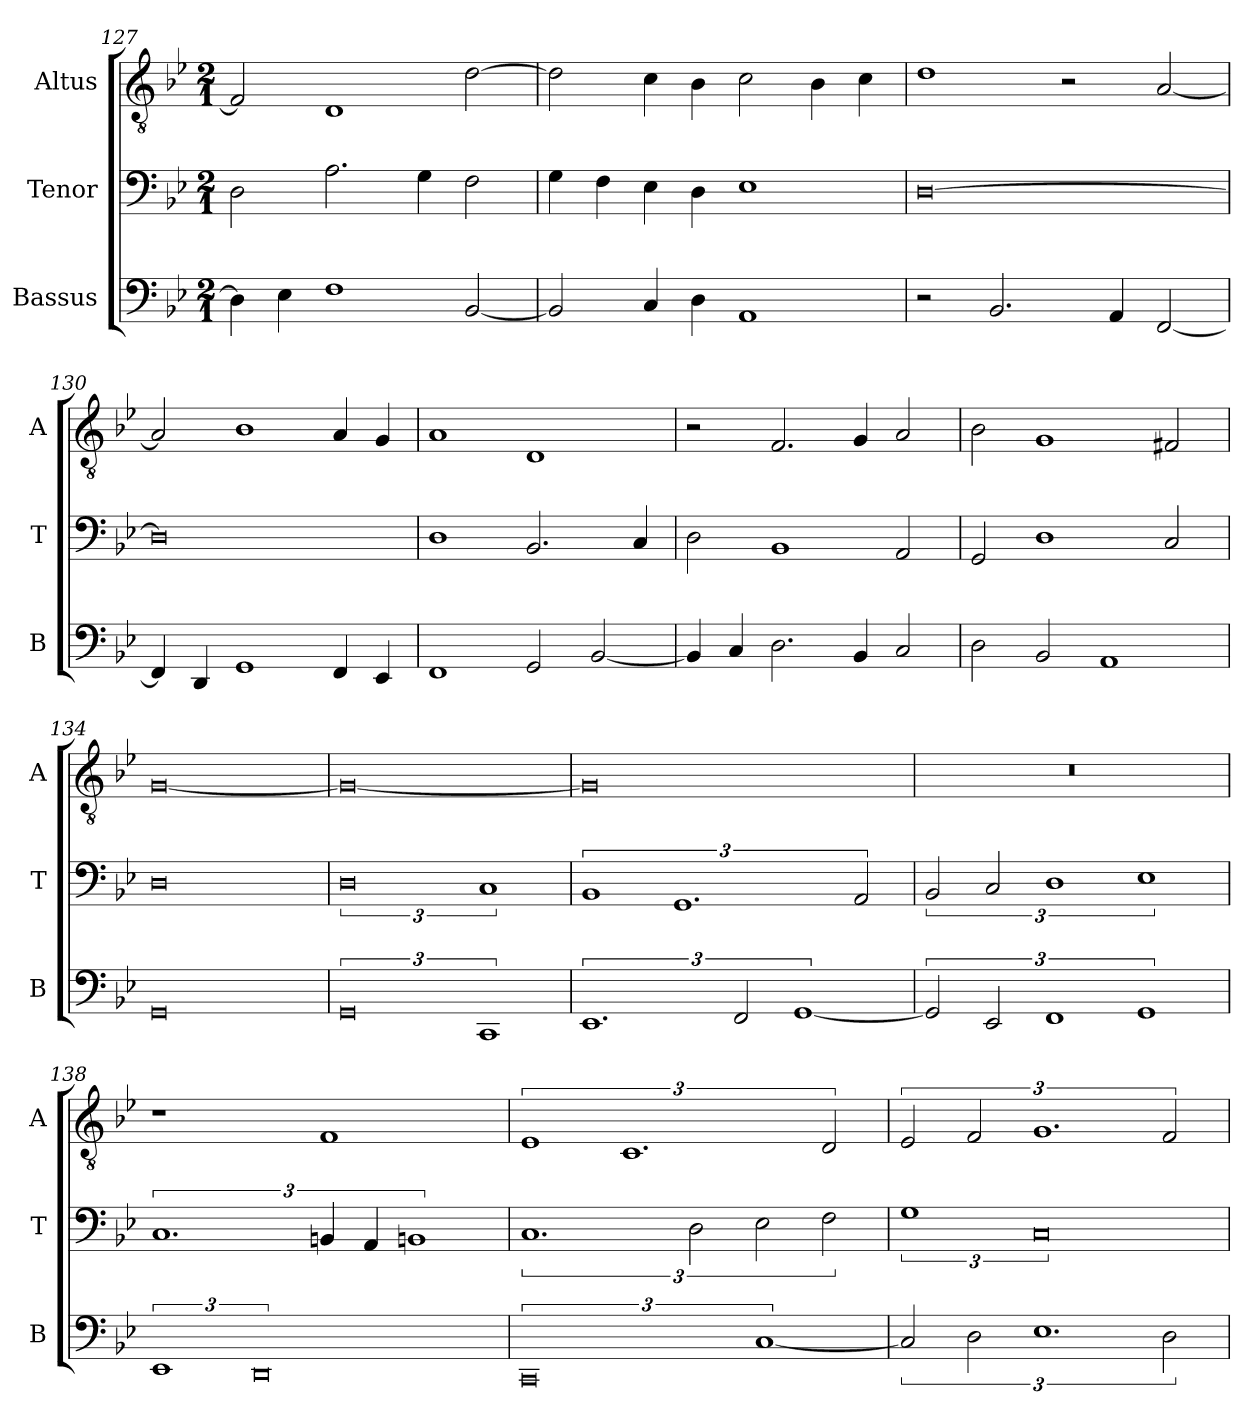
**kern	**kern	**kern
*part3	*part2	*part1
*staff3	*staff2	*staff1
*I"Bassus	*I"Tenor	*I"Altus
*I'B	*I'T	*I'A
*clefF4	*clefF4	*clefGv2
*k[b-e-]	*k[b-e-]	*k[b-e-]
*M2/1	*M2/1	*M2/1
=127	=127	=127
4D\]	2D\	2F/]
4E-\	.	.
1F	2.A\	1D
.	4G\	.
[2BB-/	2F\	[2d\
=128	=128	=128
2BB-/]	4G\	2d\]
.	4F\	.
4C/	4E-\	4c\
4D\	4D\	4B-\
1AA	1E-	2c\
.	.	4B-\
.	.	4c\
=129	=129	=129
2r	[0D	1d
2.BB-/	.	.
.	.	2r
4AA/	.	.
[2FF/	.	[2A/
=130	=130	=130
4FF/]	0D]	2A/]
4DD/	.	.
1GG	.	1B-
4FF/	.	4A/
4EE-/	.	4G/
=131	=131	=131
1FF	1D	1A
2GG/	2.BB-/	1D
[2BB-/	.	.
.	4C/	.
=132	=132	=132
4BB-/]	2D\	2r
4C/	.	.
2.D\	1BB-	2.F/
4BB-/	.	4G/
2C/	2AA/	2A/
=133	=133	=133
2D\	2GG/	2B-\
2BB-/	1D	1G
1AA	.	.
.	2C/	2F#X/
=134	=134	=134
0GG	0D	[0G
=135	=135	=135
3%4GG	3%4D	0G_
3%2CC	3%2C	.
=136	=136	=136
3%2.EE-	3%2BB-	0G]
.	3%2.GG	.
3FF/	.	.
[3%2GG	.	.
.	3AA/	.
=137	=137	=137
3GG/]	3BB-/	0r
3EE-/	3C/	.
3%2FF	3%2D	.
3%2GG	3%2E-	.
=138	=138	=138
3%2EE-	3%2.C	1r
3%4DD	.	.
.	6BBn/	1F
.	6AA/	.
.	3%2BBn	.
=139	=139	=139
3%4CC	3%2.C	3%2E-
.	.	3%2.C
.	3D\	.
[3%2C	3E-\	.
.	3F\	3D/
=140	=140	=140
3C/]	3%2G	3E-/
3D\	.	3F/
3%2.E-	3%4C	3%2.G
3D\	.	3F/
=	=	=
*-	*-	*-
